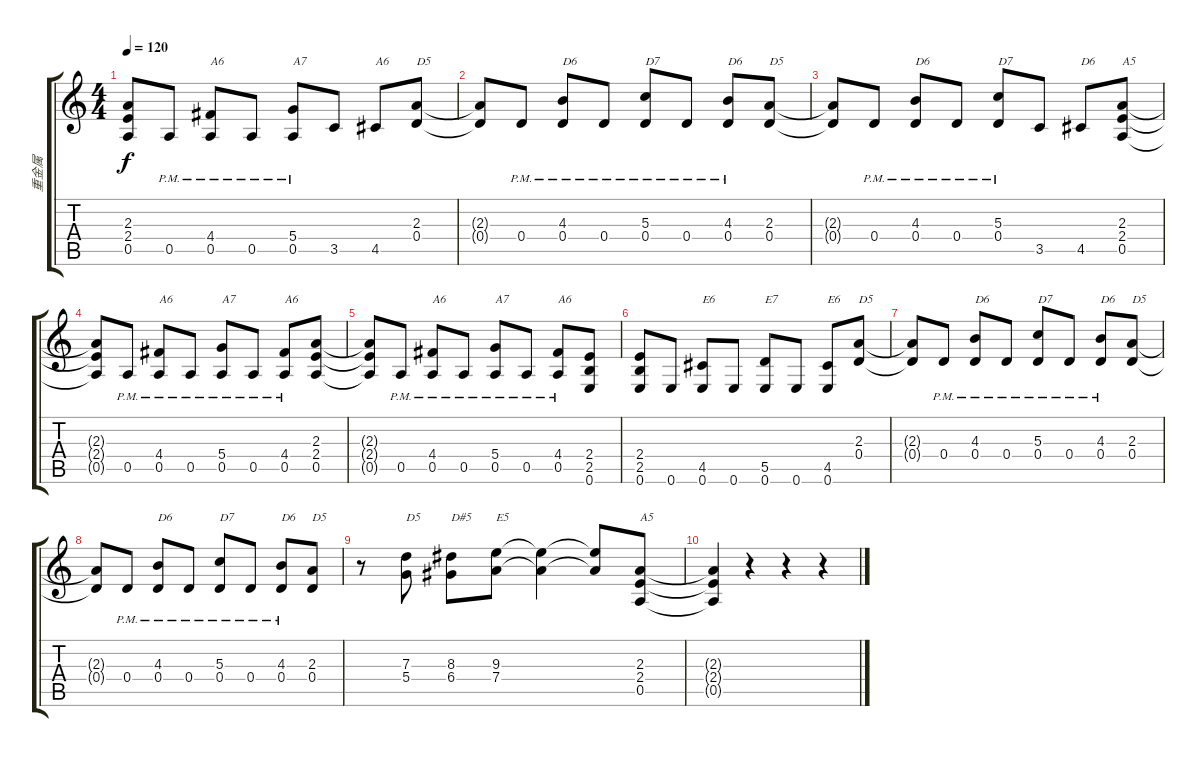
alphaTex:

\track ("重金属" "重金属") {instrument overdrivenguitar}
\staff {score tabs}
\tuning (E4 B3 G3 D3 A2 E2) {hide}
\ts (4 4)
\tempo 120
\clef g2
\ks c
(2.3{t} 2.4{t} 0.5{t}).8{dy f} 0.5{pm}.8 (4.4 0.5{pm}).8{txt "A6"} 0.5{pm}.8 (5.4 0.5{pm}).8{txt "A7"} 3.5.8 4.5.8{txt "A6"} (2.3 0.4).8{txt "D5"} |
(2.3{t} 0.4{t}).8 0.4{pm}.8 (4.3 0.4{pm}).8{txt "D6"} 0.4{pm}.8 (5.3 0.4{pm}).8{txt "D7"} 0.4{pm}.8 (4.3 0.4{pm}).8{txt "D6"} (2.3 0.4).8{txt "D5"} |
(2.3{t} 0.4{t}).8 0.4{pm}.8 (4.3 0.4{pm}).8{txt "D6"} 0.4{pm}.8 (5.3 0.4{pm}).8{txt "D7"} 3.5.8 4.5.8{txt "D6"} (2.3 2.4 0.5).8{txt "A5"} |
(2.3{t} 2.4{t} 0.5{t}).8 0.5{pm}.8 (4.4 0.5{pm}).8{txt "A6"} 0.5{pm}.8 (5.4 0.5{pm}).8{txt "A7"} 0.5{pm}.8 (4.4 0.5{pm}).8{txt "A6"} (2.3 2.4 0.5).8 |
(2.3{t} 2.4{t} 0.5{t}).8 0.5{pm}.8 (4.4 0.5{pm}).8{txt "A6"} 0.5{pm}.8 (5.4 0.5{pm}).8{txt "A7"} 0.5{pm}.8 (4.4 0.5{pm}).8{txt "A6"} (2.4 2.5 0.6).8 |
(2.4 2.5 0.6).8 0.6.8 (4.5 0.6).8{txt "E6"} 0.6.8 (5.5 0.6).8{txt "E7"} 0.6.8 (4.5 0.6).8{txt "E6"} (2.3 0.4).8{txt "D5"} |
(2.3{t} 0.4{t}).8 0.4{pm}.8 (4.3 0.4{pm}).8{txt "D6"} 0.4{pm}.8 (5.3 0.4{pm}).8{txt "D7"} 0.4{pm}.8 (4.3 0.4{pm}).8{txt "D6"} (2.3 0.4).8{txt "D5"} |
(2.3{t} 0.4{t}).8 0.4{pm}.8 (4.3 0.4{pm}).8{txt "D6"} 0.4{pm}.8 (5.3 0.4{pm}).8{txt "D7"} 0.4{pm}.8 (4.3 0.4{pm}).8{txt "D6"} (2.3 0.4).8{txt "D5"} |
r.8 (7.3 5.4).8{txt "D5"} (8.3 6.4).8{txt "D#5"} (9.3 7.4).8{txt "E5"} (9.3{t} 7.4{t}).4 (9.3{t} 7.4{t}).8 (2.3 2.4 0.5).8{txt "A5"} |
(2.3{t} 2.4{t} 0.5{t}).4 r.4 r.4 r.4
